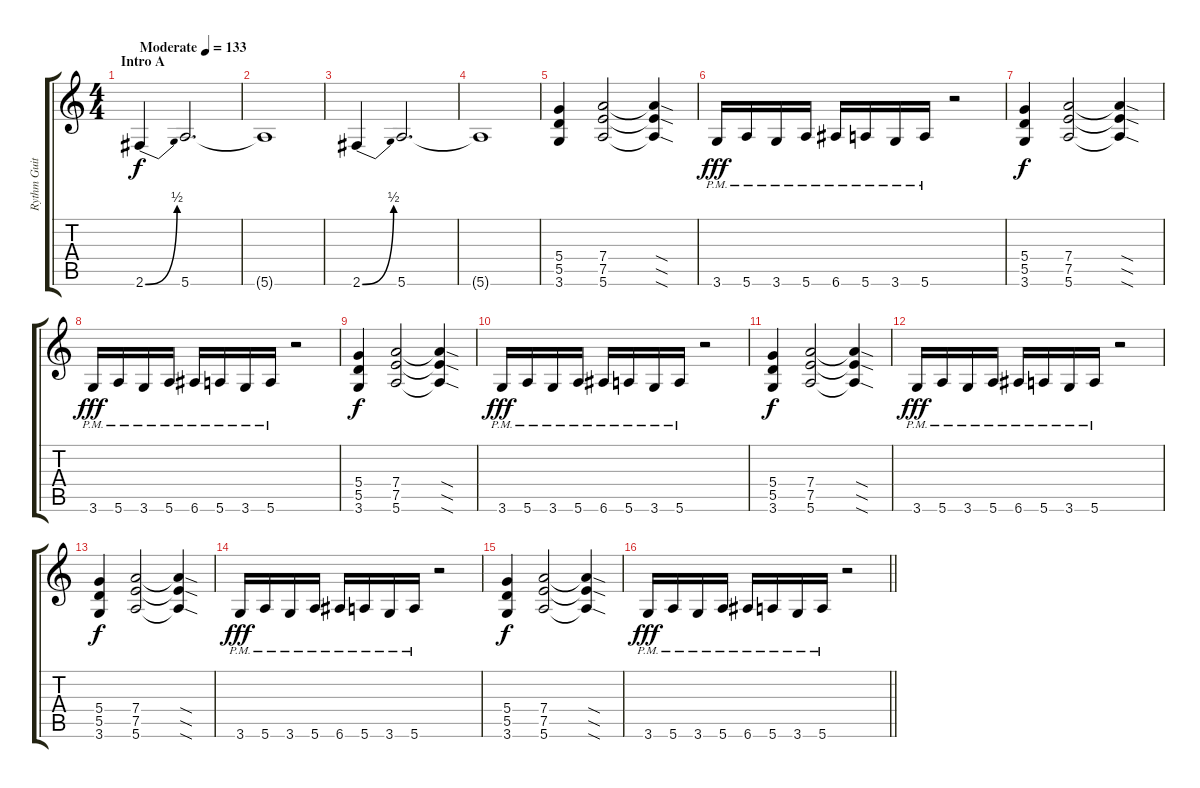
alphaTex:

\track ("Rythm Guitar" "Rythm Guit") {instrument distortionguitar}
\staff {score tabs}
\tuning (E4 B3 G3 D3 A2 E2) {hide}
\ts (4 4)
\section ("" "Intro A")
\tempo (133 "Moderate")
\clef g2
\ks c
2.6{be (bend 0 0 60 2)}.4{dy f volume 15 instrument acousticguitarnylon} 5.6.2{d} |
5.6{t}.1 |
2.6{be (bend 0 0 60 2)}.4 5.6.2{d} |
5.6{t}.1 |
(5.4 5.5 3.6).4{instrument distortionguitar} (7.4 7.5 5.6).2 (7.4{sod t} 7.5{sod t} 5.6{sod t}).4 |
3.6{pm}.16{dy fff} 5.6{pm}.16 3.6{pm}.16 5.6{pm}.16 6.6{pm}.16 5.6{pm}.16 3.6{pm}.16 5.6{pm}.16 r.2 |
(5.4 5.5 3.6).4{dy f} (7.4 7.5 5.6).2 (7.4{sod t} 7.5{sod t} 5.6{sod t}).4 |
3.6{pm}.16{dy fff} 5.6{pm}.16 3.6{pm}.16 5.6{pm}.16 6.6{pm}.16 5.6{pm}.16 3.6{pm}.16 5.6{pm}.16 r.2 |
(5.4 5.5 3.6).4{dy f} (7.4 7.5 5.6).2 (7.4{sod t} 7.5{sod t} 5.6{sod t}).4 |
3.6{pm}.16{dy fff} 5.6{pm}.16 3.6{pm}.16 5.6{pm}.16 6.6{pm}.16 5.6{pm}.16 3.6{pm}.16 5.6{pm}.16 r.2 |
(5.4 5.5 3.6).4{dy f} (7.4 7.5 5.6).2 (7.4{sod t} 7.5{sod t} 5.6{sod t}).4 |
3.6{pm}.16{dy fff} 5.6{pm}.16 3.6{pm}.16 5.6{pm}.16 6.6{pm}.16 5.6{pm}.16 3.6{pm}.16 5.6{pm}.16 r.2 |
(5.4 5.5 3.6).4{dy f} (7.4 7.5 5.6).2 (7.4{sod t} 7.5{sod t} 5.6{sod t}).4 |
3.6{pm}.16{dy fff} 5.6{pm}.16 3.6{pm}.16 5.6{pm}.16 6.6{pm}.16 5.6{pm}.16 3.6{pm}.16 5.6{pm}.16 r.2 |
(5.4 5.5 3.6).4{dy f} (7.4 7.5 5.6).2 (7.4{sod t} 7.5{sod t} 5.6{sod t}).4 |
\barLineRight lightlight
3.6{pm}.16{dy fff} 5.6{pm}.16 3.6{pm}.16 5.6{pm}.16 6.6{pm}.16 5.6{pm}.16 3.6{pm}.16 5.6{pm}.16 r.2
